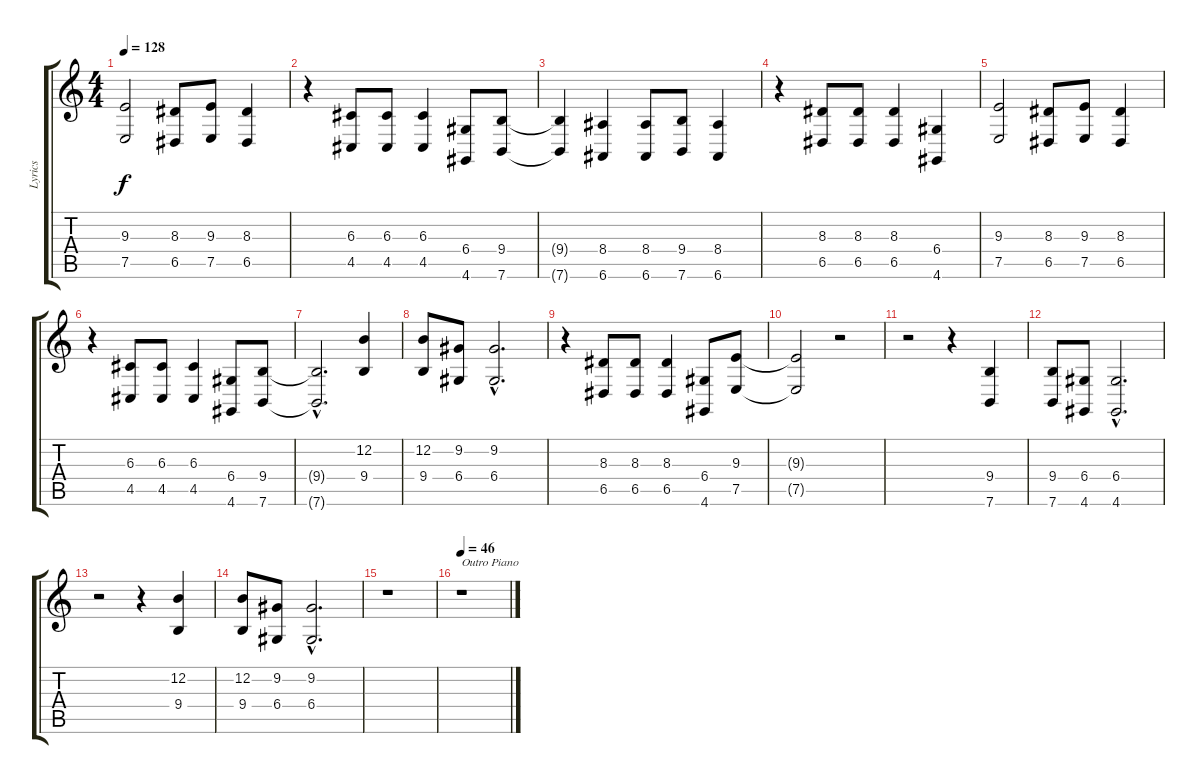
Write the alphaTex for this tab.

\track ("Lyrics" "Lyrics") {instrument lead6voice}
\staff {score tabs}
\tuning (E4 B3 G3 D3 A2 E2) {hide}
\ts (4 4)
\tempo 128
\clef g2
\ks c
(9.3{t} 7.5{t}).2{dy f} (8.3 6.5).8 (9.3 7.5).8 (8.3 6.5).4 |
r.4 (6.3 4.5).8 (6.3 4.5).8 (6.3 4.5).4 (6.4 4.6).8 (9.4 7.6).8 |
(9.4{t} 7.6{t}).4 (8.4 6.6).4 (8.4 6.6).8 (9.4 7.6).8 (8.4 6.6).4 |
r.4 (8.3 6.5).8 (8.3 6.5).8 (8.3 6.5).4 (6.4 4.6).4 |
(9.3 7.5).2 (8.3 6.5).8 (9.3 7.5).8 (8.3 6.5).4 |
r.4 (6.3 4.5).8 (6.3 4.5).8 (6.3 4.5).4 (6.4 4.6).8 (9.4 7.6).8 |
(9.4{hac t} 7.6{hac t}).2{d} (12.2 9.4).4 |
(12.2 9.4).8 (9.2 6.4).8 (9.2{hac} 6.4{hac}).2{d} |
r.4 (8.3 6.5).8 (8.3 6.5).8 (8.3 6.5).4 (6.4 4.6).8 (9.3 7.5).8 |
(9.3{t} 7.5{t}).2 r.2 |
r.2 r.4 (9.4 7.6).4 |
(9.4 7.6).8 (6.4 4.6).8 (6.4{hac} 4.6{hac}).2{d} |
r.2 r.4 (12.2 9.4).4 |
(12.2 9.4).8 (9.2 6.4).8 (9.2{hac} 6.4{hac}).2{d} |
r.1 |
\tempo 46
r.1{txt "Outro Piano"}
